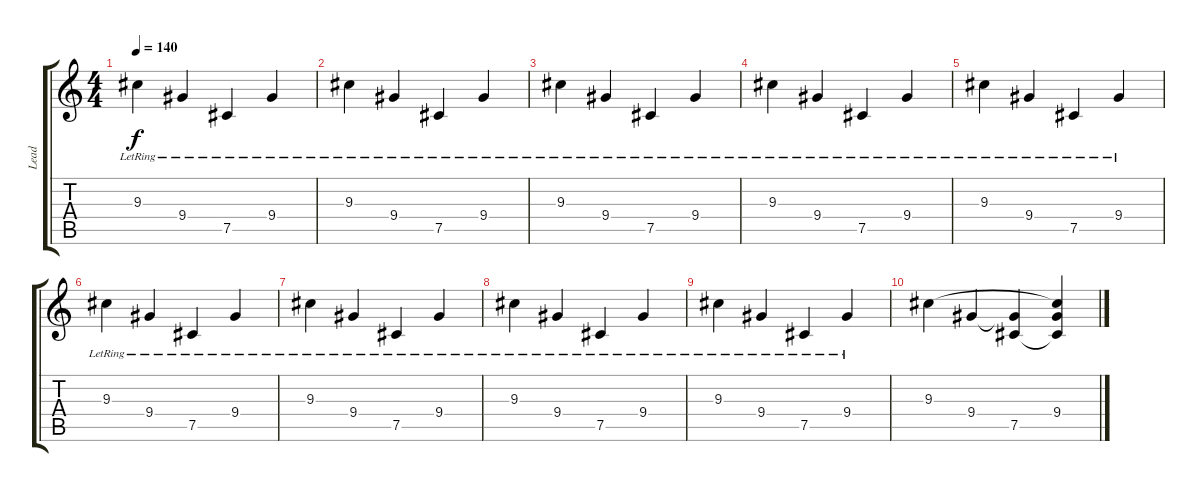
\track ("Lead" "Lead") {instrument distortionguitar}
\staff {score tabs}
\tuning (Db4 Ab3 E3 B2 Gb2 Db2) {hide}
\ts (4 4)
\tempo 140
\clef g2
\ks c
9.3{lr}.4{dy f} 9.4{lr}.4 7.5{lr}.4 9.4{lr}.4 |
9.3{lr}.4 9.4{lr}.4 7.5{lr}.4 9.4{lr}.4 |
9.3{lr}.4 9.4{lr}.4 7.5{lr}.4 9.4{lr}.4 |
9.3{lr}.4 9.4{lr}.4 7.5{lr}.4 9.4{lr}.4 |
9.3{lr}.4 9.4{lr}.4 7.5{lr}.4 9.4{lr}.4 |
9.3{lr}.4 9.4{lr}.4 7.5{lr}.4 9.4{lr}.4 |
9.3{lr}.4 9.4{lr}.4 7.5{lr}.4 9.4{lr}.4 |
9.3{lr}.4 9.4{lr}.4 7.5{lr}.4 9.4{lr}.4 |
9.3{lr}.4 9.4{lr}.4 7.5{lr}.4 9.4{lr}.4 |
9.3.4 9.4.4 (9.4{t} 7.5).4 (9.3{t} 9.4 7.5{t}).4
